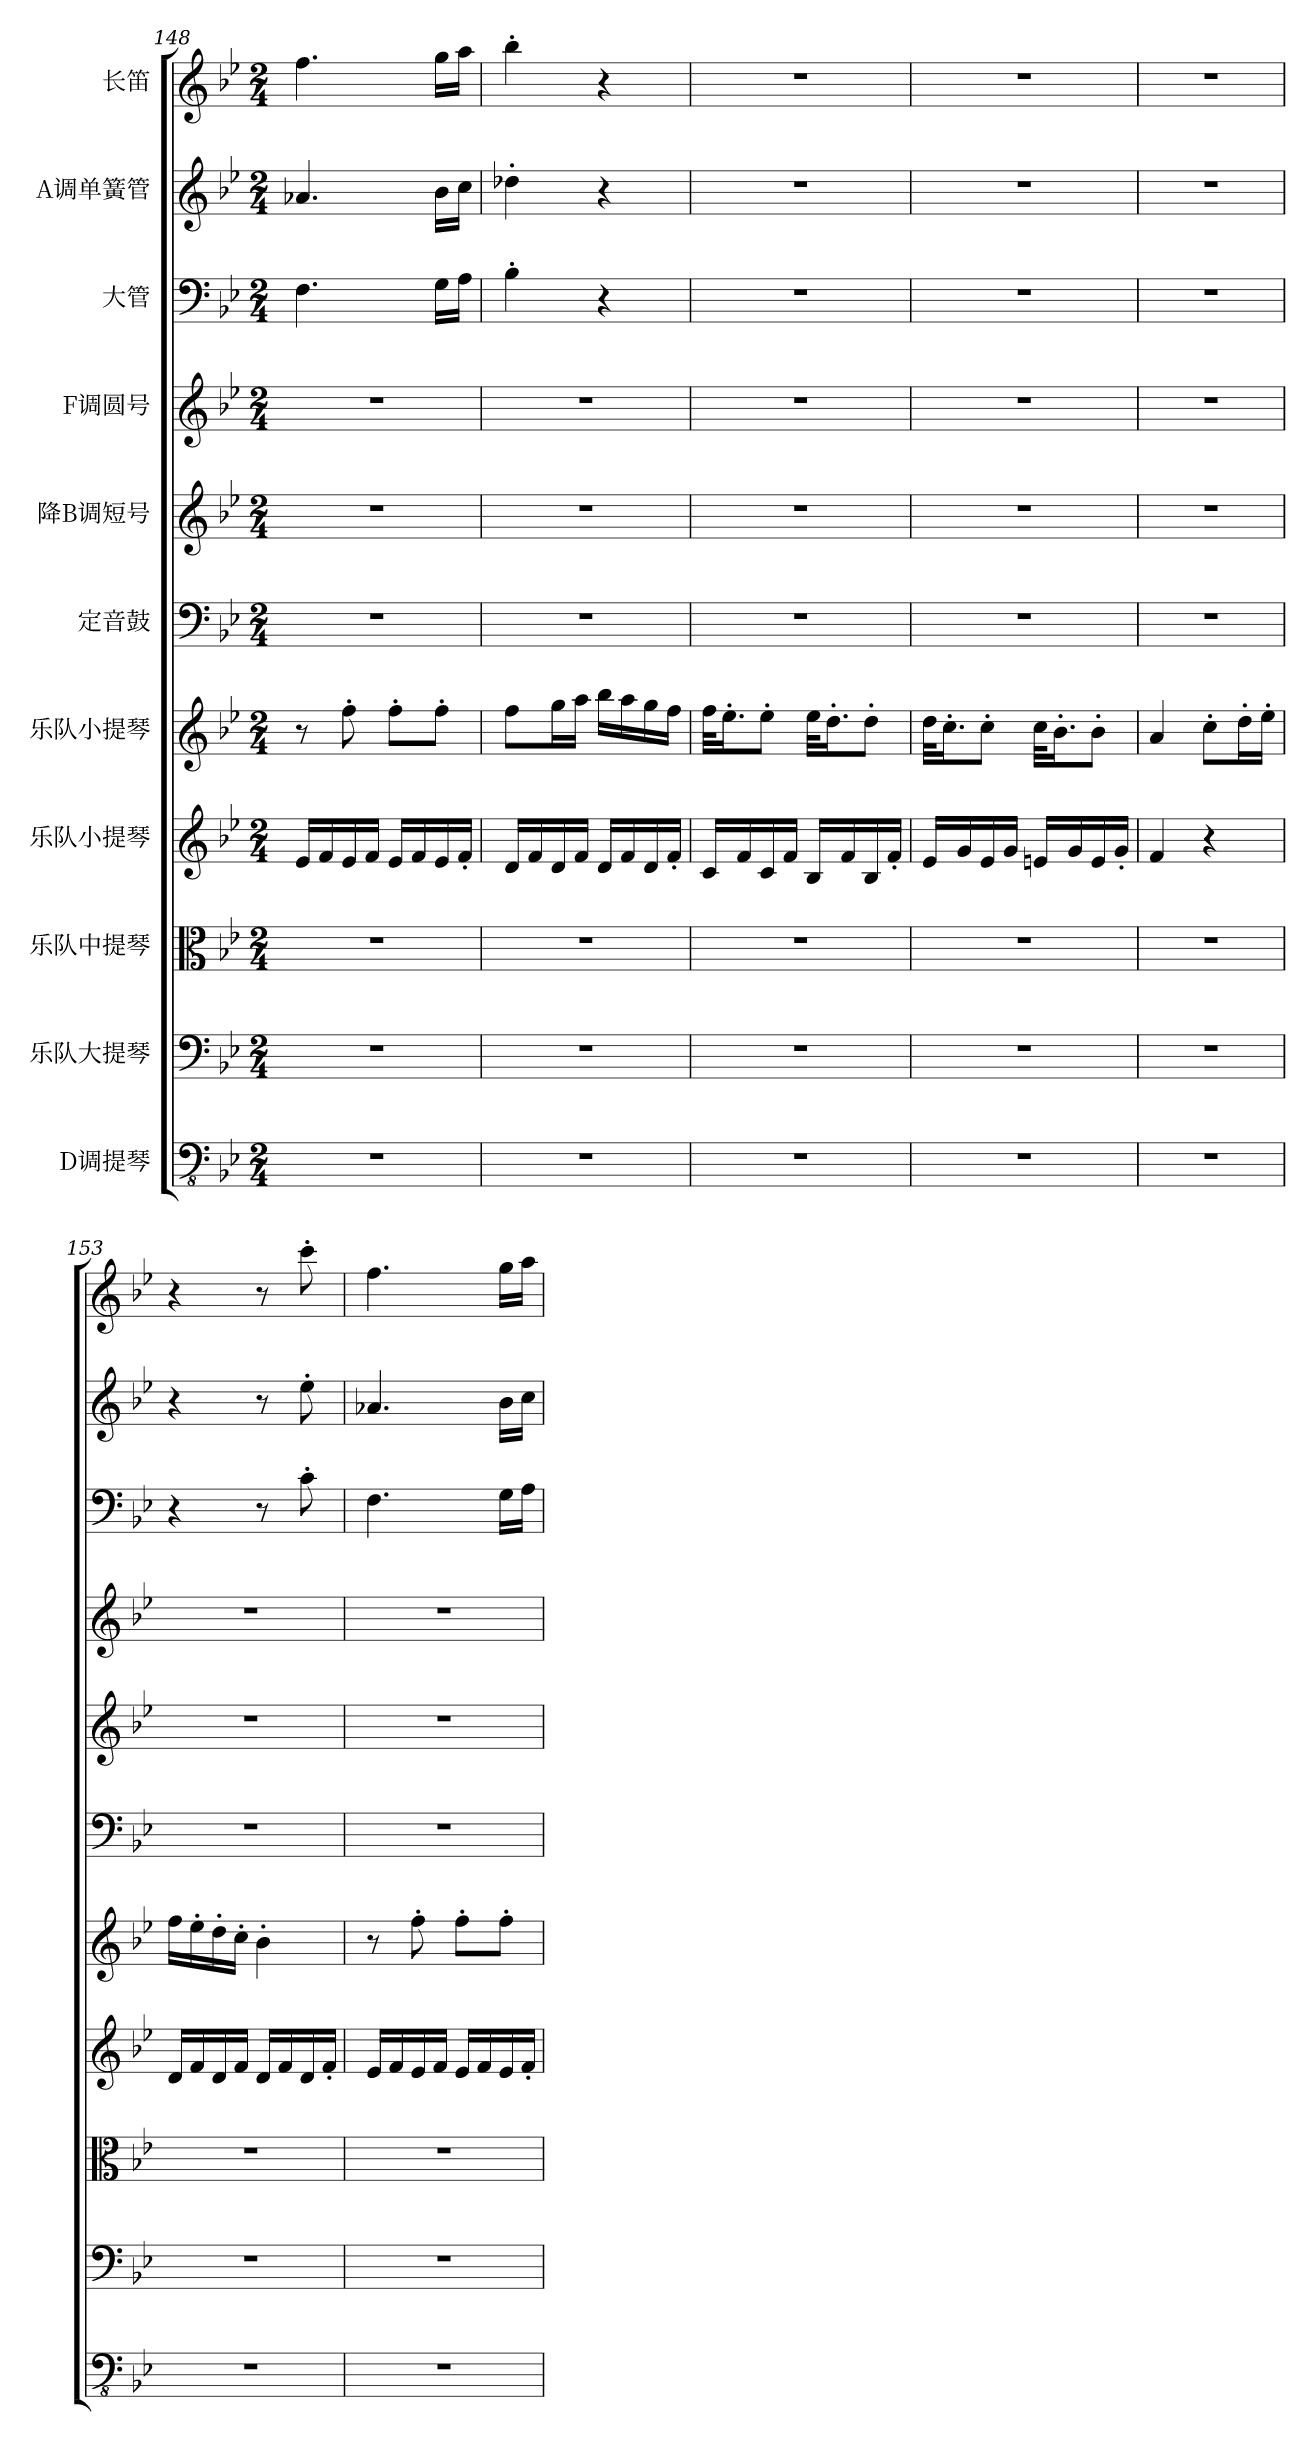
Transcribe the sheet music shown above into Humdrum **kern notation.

**kern	**kern	**kern	**kern	**kern	**kern	**kern	**kern	**kern	**kern	**kern
*part11	*part10	*part9	*part8	*part7	*part6	*part5	*part4	*part3	*part2	*part1
*staff11	*staff10	*staff9	*staff8	*staff7	*staff6	*staff5	*staff4	*staff3	*staff2	*staff1
*I"D调提琴	*I"乐队大提琴	*I"乐队中提琴	*I"乐队小提琴	*I"乐队小提琴	*I"定音鼓	*I"降B调短号	*I"F调圆号	*I"大管	*I"A调单簧管	*I"长笛
!!LO:PB:g=z
*clefFv4	*clefF4	*clefC3	*clefG2	*clefG2	*clefF4	*clefG2	*clefG2	*clefF4	*clefG2	*clefG2
*ITrd7c12	*	*	*	*	*	*ITrd1c2	*ITrd4c7	*	*ITrd2c3	*
*k[b-e-]	*k[b-e-]	*k[b-e-]	*k[b-e-]	*k[b-e-]	*k[b-e-]	*k[b-e-a-d-]	*k[b-e-a-]	*k[b-e-]	*k[f#]	*k[b-e-]
*M2/4	*M2/4	*M2/4	*M2/4	*M2/4	*M2/4	*M2/4	*M2/4	*M2/4	*M2/4	*M2/4
=148	=148	=148	=148	=148	=148	=148	=148	=148	=148	=148
2r	2r	2r	16e-/LL	8r	2r	2r	2r	4.F\	4.fn/	4.ff\
.	.	.	16f/	.	.	.	.	.	.	.
.	.	.	16e-/	8ff'\	.	.	.	.	.	.
.	.	.	16f/JJ	.	.	.	.	.	.	.
.	.	.	16e-/LL	8ff'\L	.	.	.	.	.	.
.	.	.	16f/	.	.	.	.	.	.	.
.	.	.	16e-/	8ff'\J	.	.	.	16G\LL	16g\LL	16gg\LL
.	.	.	16f'/JJ	.	.	.	.	16A\JJ	16a\JJ	16aa\JJ
=149	=149	=149	=149	=149	=149	=149	=149	=149	=149	=149
2r	2r	2r	16d/LL	8ff\L	2r	2r	2r	4B-'\	4b-X'\	4bb-'\
.	.	.	16f/	.	.	.	.	.	.	.
.	.	.	16d/	16gg\L	.	.	.	.	.	.
.	.	.	16f/JJ	16aa\JJ	.	.	.	.	.	.
.	.	.	16d/LL	16bb-\LL	.	.	.	4r	4r	4r
.	.	.	16f/	16aa\	.	.	.	.	.	.
.	.	.	16d/	16gg\	.	.	.	.	.	.
.	.	.	16f'/JJ	16ff\JJ	.	.	.	.	.	.
=150	=150	=150	=150	=150	=150	=150	=150	=150	=150	=150
2r	2r	2r	16c/LL	32ff\KLL	2r	2r	2r	2r	2r	2r
.	.	.	.	16.ee-'\J	.	.	.	.	.	.
.	.	.	16f/	.	.	.	.	.	.	.
.	.	.	16c/	8ee-'\J	.	.	.	.	.	.
.	.	.	16f/JJ	.	.	.	.	.	.	.
.	.	.	16B-/LL	32ee-\KLL	.	.	.	.	.	.
.	.	.	.	16.dd'\J	.	.	.	.	.	.
.	.	.	16f/	.	.	.	.	.	.	.
.	.	.	16B-/	8dd'\J	.	.	.	.	.	.
.	.	.	16f'/JJ	.	.	.	.	.	.	.
=151	=151	=151	=151	=151	=151	=151	=151	=151	=151	=151
2r	2r	2r	16e-/LL	32dd\KLL	2r	2r	2r	2r	2r	2r
.	.	.	.	16.cc'\J	.	.	.	.	.	.
.	.	.	16g/	.	.	.	.	.	.	.
.	.	.	16e-/	8cc'\J	.	.	.	.	.	.
.	.	.	16g/JJ	.	.	.	.	.	.	.
.	.	.	16en/LL	32cc\KLL	.	.	.	.	.	.
.	.	.	.	16.b-'\J	.	.	.	.	.	.
.	.	.	16g/	.	.	.	.	.	.	.
.	.	.	16e/	8b-'\J	.	.	.	.	.	.
.	.	.	16g'/JJ	.	.	.	.	.	.	.
!!LO:PB:g=z
=152	=152	=152	=152	=152	=152	=152	=152	=152	=152	=152
*	*	*	*	*	*	*	*	*	*	*MM129
2r	2r	2r	4f/	4a/	2r	2r	2r	2r	2r	2r
.	.	.	4r	8cc'\L	.	.	.	.	.	.
.	.	.	.	16dd'\L	.	.	.	.	.	.
.	.	.	.	16ee-'\JJ	.	.	.	.	.	.
=153	=153	=153	=153	=153	=153	=153	=153	=153	=153	=153
*	*	*	*	*	*	*	*	*	*	*MM132
2r	2r	2r	16d/LL	16ff\LL	2r	2r	2r	4r	4r	4r
.	.	.	16f/	16ee-'\	.	.	.	.	.	.
.	.	.	16d/	16dd'\	.	.	.	.	.	.
.	.	.	16f/JJ	16cc'\JJ	.	.	.	.	.	.
.	.	.	16d/LL	4b-'\	.	.	.	8r	8r	8r
.	.	.	16f/	.	.	.	.	.	.	.
.	.	.	16d/	.	.	.	.	8c'\	8cc'\	8ccc'\
.	.	.	16f'/JJ	.	.	.	.	.	.	.
=154	=154	=154	=154	=154	=154	=154	=154	=154	=154	=154
2r	2r	2r	16e-/LL	8r	2r	2r	2r	4.F\	4.fn/	4.ff\
.	.	.	16f/	.	.	.	.	.	.	.
.	.	.	16e-/	8ff'\	.	.	.	.	.	.
.	.	.	16f/JJ	.	.	.	.	.	.	.
.	.	.	16e-/LL	8ff'\L	.	.	.	.	.	.
.	.	.	16f/	.	.	.	.	.	.	.
.	.	.	16e-/	8ff'\J	.	.	.	16G\LL	16g\LL	16gg\LL
.	.	.	16f'/JJ	.	.	.	.	16A\JJ	16a\JJ	16aa\JJ
=	=	=	=	=	=	=	=	=	=	=
*-	*-	*-	*-	*-	*-	*-	*-	*-	*-	*-
